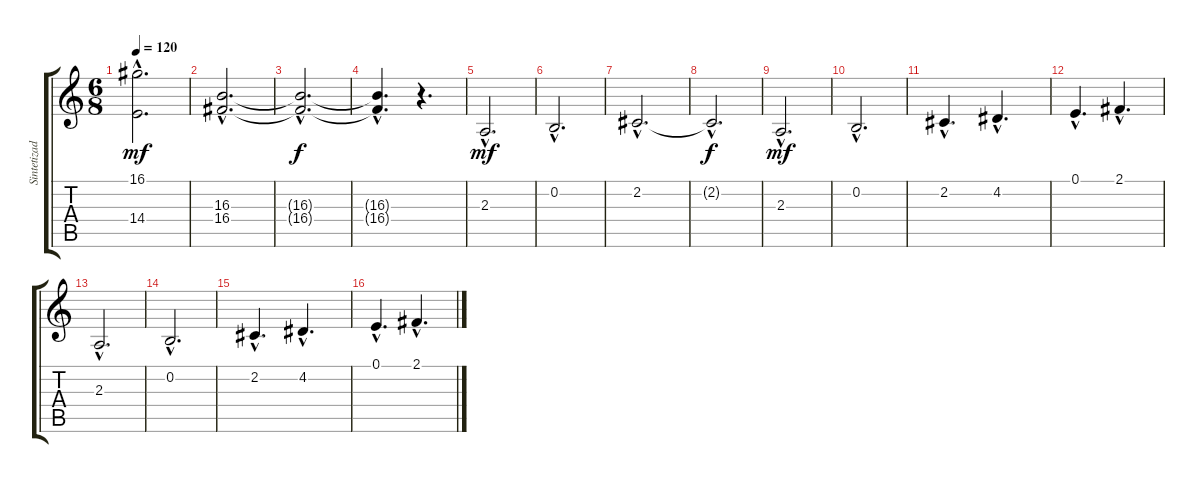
\track ("Sintetizador" "Sintetizad") {instrument stringensemble1}
\staff {score tabs}
\tuning (E4 B3 G3 D3 A2 E2) {hide}
\ts (6 8)
\tempo 120
\clef g2
\ks c
(16.1{hac} 14.4{hac}).2{d dy mf} |
(16.3{hac} 16.4{hac}).2{d} |
(16.3{hac t} 16.4{hac t}).2{d dy f} |
(16.3{hac t} 16.4{hac t}).4{d} r.4{d} |
2.3{hac}.2{d dy mf} |
0.2{hac}.2{d} |
2.2{hac}.2{d} |
2.2{hac t}.2{d dy f} |
2.3{hac}.2{d dy mf} |
0.2{hac}.2{d} |
2.2{hac}.4{d} 4.2{hac}.4{d} |
0.1{hac}.4{d} 2.1{hac}.4{d} |
2.3{hac}.2{d} |
0.2{hac}.2{d} |
2.2{hac}.4{d} 4.2{hac}.4{d} |
0.1{hac}.4{d} 2.1{hac}.4{d}
